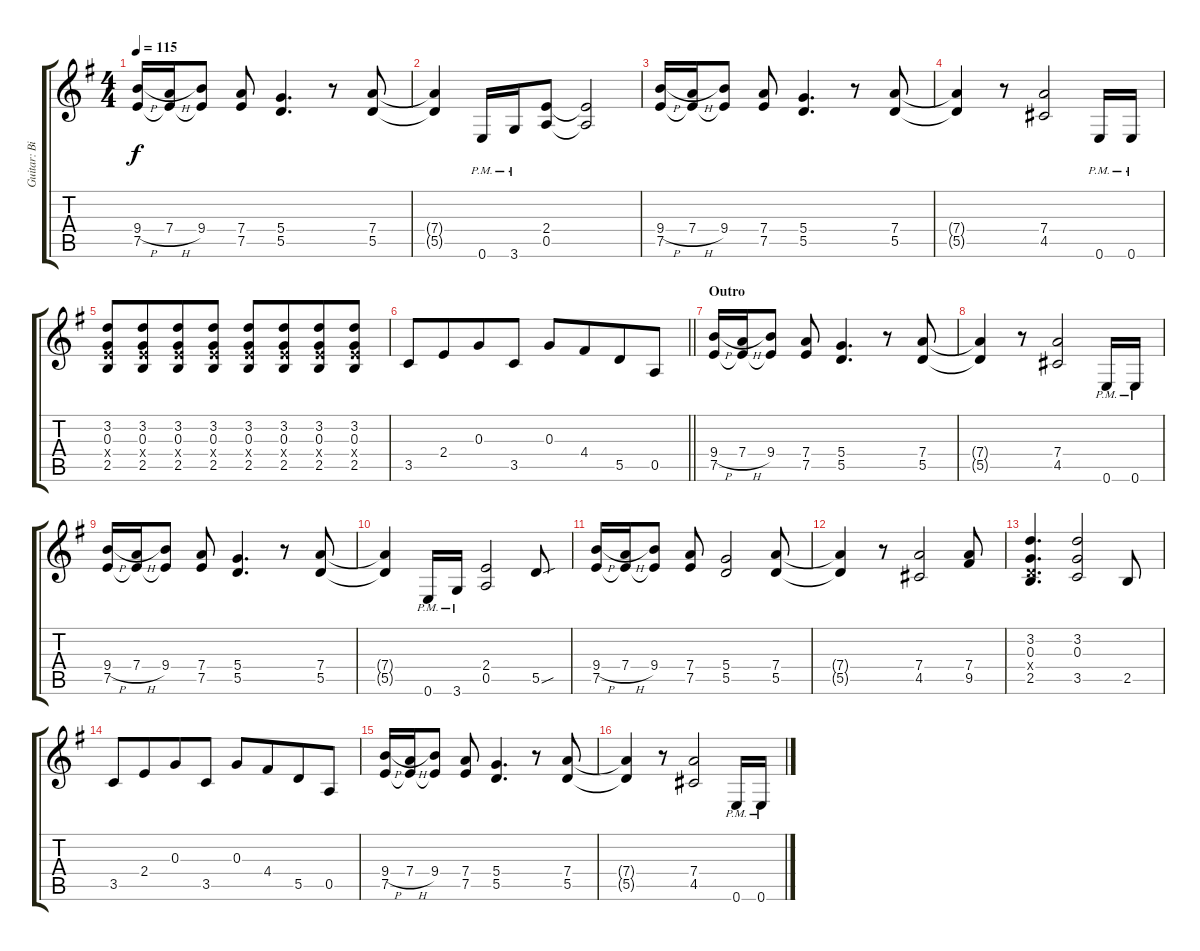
\track ("Guitar: Billy" "Guitar: Bi") {instrument distortionguitar}
\staff {score tabs}
\tuning (E4 B3 G3 D3 A2 E2) {hide}
\ts (4 4)
\tempo 115
\clef g2
\ks g
(9.4{h} 7.5).16{dy f} (7.4{h} 7.5{t}).16 (9.4 7.5{t}).8 (7.4 7.5).8 (5.4 5.5).4{d} r.8 (7.4 5.5).8 |
(7.4{t} 5.5{t}).4 0.6{pm}.16 3.6{pm}.16 (2.4 0.5).8 (2.4{t} 0.5{t}).2 |
(9.4{h} 7.5).16 (7.4{h} 7.5{t}).16 (9.4 7.5{t}).8 (7.4 7.5).8 (5.4 5.5).4{d} r.8 (7.4 5.5).8 |
(7.4{t} 5.5{t}).4 r.8 (7.4 4.5).2 0.6{pm}.16 0.6{pm}.16 |
(3.2 0.3 2.4{x} 2.5).8 (3.2 0.3 2.4{x} 2.5).8{beam merge} (3.2 0.3 2.4{x} 2.5).8 (3.2 0.3 2.4{x} 2.5).8 (3.2 0.3 2.4{x} 2.5).8 (3.2 0.3 2.4{x} 2.5).8{beam merge} (3.2 0.3 2.4{x} 2.5).8 (3.2 0.3 2.4{x} 2.5).8 |
\barLineRight lightlight
3.5.8 2.4.8{beam merge} 0.3.8 3.5.8 0.3.8 4.4.8{beam merge} 5.5.8 0.5.8 |
\section ("" "Outro")
(9.4{h} 7.5).16 (7.4{h} 7.5{t}).16 (9.4 7.5{t}).8 (7.4 7.5).8 (5.4 5.5).4{d} r.8 (7.4 5.5).8 |
(7.4{t} 5.5{t}).4 r.8 (7.4 4.5).2 0.6{pm}.16 0.6{pm}.16 |
(9.4{h} 7.5).16 (7.4{h} 7.5{t}).16 (9.4 7.5{t}).8 (7.4 7.5).8 (5.4 5.5).4{d} r.8 (7.4 5.5).8 |
(7.4{t} 5.5{t}).4 0.6{pm}.16 3.6{pm}.16 (2.4 0.5).2 5.5{sou}.8 |
(9.4{h} 7.5).16 (7.4{h} 7.5{t}).16 (9.4 7.5{t}).8 (7.4 7.5).8 (5.4 5.5).2 (7.4 5.5).8 |
(7.4{t} 5.5{t}).4 r.8 (7.4 4.5).2 (7.4 9.5).8 |
(3.2 0.3 0.4{x} 2.5).4{d} (3.2 0.3 3.5).2 2.5.8 |
3.5.8 2.4.8{beam merge} 0.3.8 3.5.8 0.3.8 4.4.8{beam merge} 5.5.8 0.5.8 |
(9.4{h} 7.5).16 (7.4{h} 7.5{t}).16 (9.4 7.5{t}).8 (7.4 7.5).8 (5.4 5.5).4{d} r.8 (7.4 5.5).8 |
(7.4{t} 5.5{t}).4 r.8 (7.4 4.5).2 0.6{pm}.16 0.6{pm}.16
